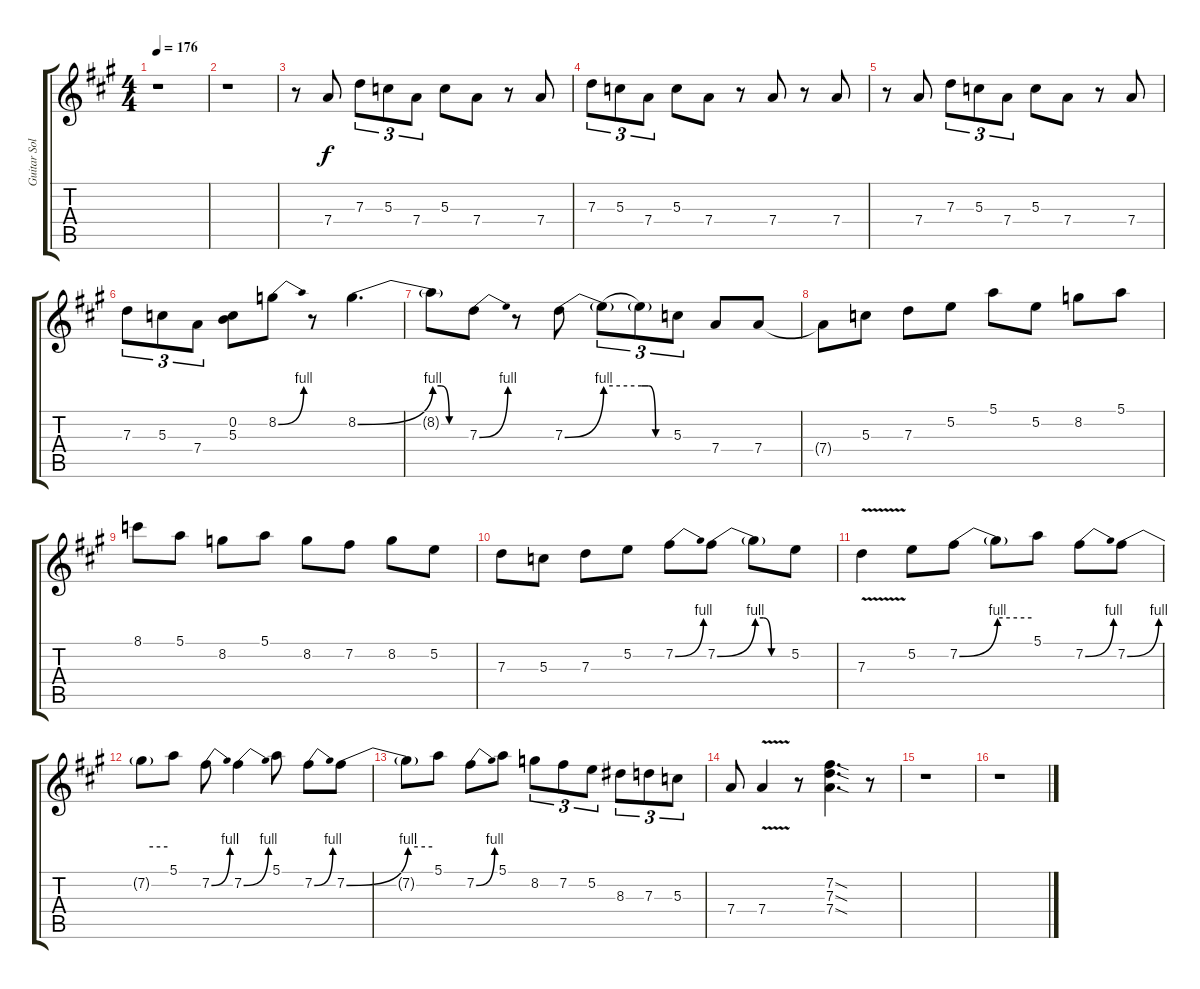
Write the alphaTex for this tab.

\track ("Guitar Solo" "Guitar Sol") {instrument distortionguitar}
\staff {score tabs}
\tuning (E4 B3 G3 D3 A2 E2) {hide}
\ts (4 4)
\tempo 176
\clef g2
\ks a
r.1{dy f} |
r.1 |
r.8 7.4.8 7.3.8{tu (3 2)} 5.3.8{tu (3 2)} 7.4.8{tu (3 2)} 5.3.8 7.4.8 r.8 7.4.8 |
7.3.8{tu (3 2)} 5.3.8{tu (3 2)} 7.4.8{tu (3 2)} 5.3.8 7.4.8 r.8 7.4.8 r.8 7.4.8 |
r.8 7.4.8 7.3.8{tu (3 2)} 5.3.8{tu (3 2)} 7.4.8{tu (3 2)} 5.3.8 7.4.8 r.8 7.4.8 |
7.3.8{tu (3 2)} 5.3.8{tu (3 2)} 7.4.8{tu (3 2)} (0.2 5.3).8 8.2{be (bend 0 0 60 4)}.8 r.8 8.2{be (bend 0 0 60 4)}.4{d} |
8.2{be (custom 0 4 15 4 30 0 60 0) t}.8 7.3{be (bend 0 0 60 4)}.8 r.8 7.3{be (bend 0 0 60 4)}.8 7.3{be (hold 0 4 60 4) t}.8{tu (3 2)} 7.3{be (custom 0 4 15 4 30 0 60 0) t}.8{tu (3 2)} 5.3.8{tu (3 2)} 7.4.8 7.4.8 |
7.4{t}.8 5.3.8 7.3.8 5.2.8 5.1.8 5.2.8 8.2.8 5.1.8 |
8.1.8 5.1.8 8.2.8 5.1.8 8.2.8 7.2.8 8.2.8 5.2.8 |
7.3.8 5.3.8 7.3.8 5.2.8 7.2{be (bend 0 0 60 4)}.8 7.2{be (bend 0 0 60 4)}.8 7.2{be (custom 0 4 15 4 30 0 60 0) t}.8 5.2.8 |
7.3{v}.4 5.2.8 7.2{be (bend 0 0 60 4)}.8 7.2{be (hold 0 4 60 4) t}.8 5.1.8 7.2{be (bend 0 0 60 4)}.8 7.2{be (bend 0 0 60 4)}.8 |
7.2{be (hold 0 4 60 4) t}.8 5.1.8 7.2{be (bend 0 0 60 4)}.8 7.2{be (bend 0 0 60 4)}.4 5.1.8 7.2{be (bend 0 0 60 4)}.8 7.2{be (bend 0 0 60 4)}.8 |
7.2{be (hold 0 4 60 4) t}.8 5.1.8 7.2{be (bend 0 0 60 4)}.8 5.1.8 8.2.8{tu (3 2)} 7.2.8{tu (3 2)} 5.2.8{tu (3 2)} 8.3.8{tu (3 2)} 7.3.8{tu (3 2)} 5.3.8{tu (3 2)} |
7.4.8 7.4{v}.4 r.8 (7.2{sod} 7.3{sod} 7.4{sod}).4{d} r.8 |
r.1 |
r.1
